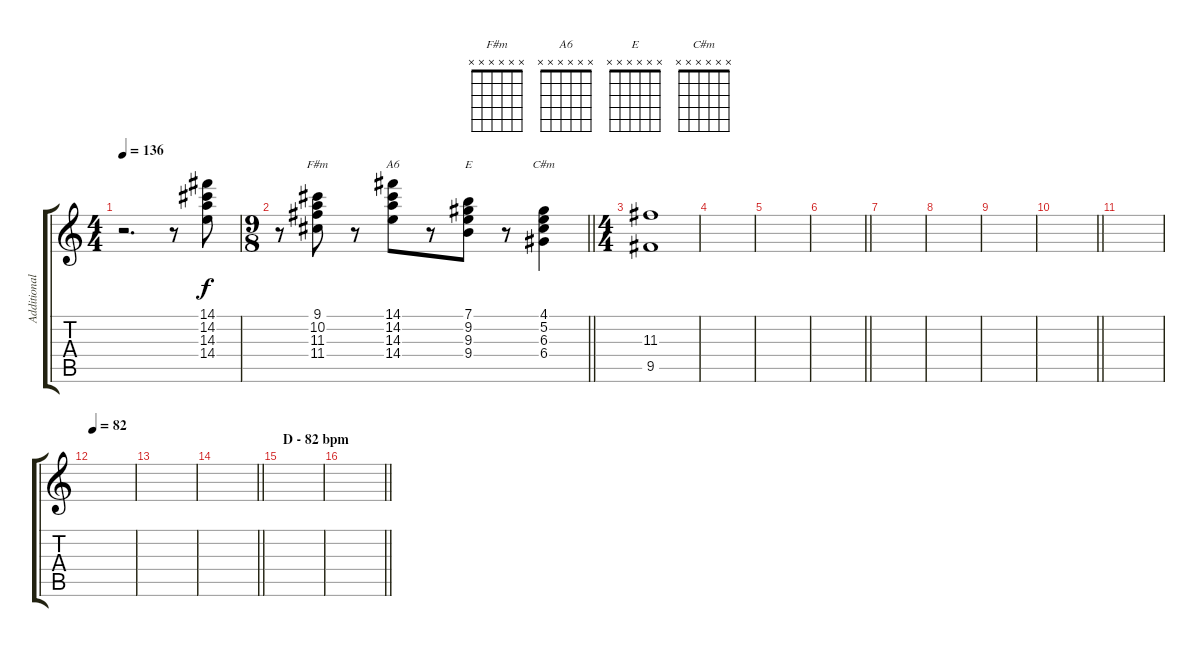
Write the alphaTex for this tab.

\track ("Additional Guitar" "Additional") {instrument electricguitarjazz}
\staff {score tabs}
\tuning (E4 B3 G3 D3 A2 D2) {hide}
\chord ("F#m" x x x x x x)
\chord ("A6" x x x x x x)
\chord ("E" x x x x x x)
\chord ("C#m" x x x x x x)
\ts (4 4)
\tempo 136
\clef g2
\ks c
r.2{d dy f} r.8 (14.1 14.2 14.3 14.4).8 |
\ts (9 8)
\barLineRight lightlight
r.8 (9.1 10.2 11.3 11.4).8{ch "F#m"} r.8 (14.1 14.2 14.3 14.4).8{ch "A6"} r.8 (7.1 9.2 9.3 9.4).8{ch "E"} r.8 (4.1 5.2 6.3 6.4).4{ch "C#m"} |
\ts (4 4)
\section ("" "")
(11.3 9.5).1 |
|
|
\barLineRight lightlight
|
|
|
|
\barLineRight lightlight
|
|
\tempo 82
|
|
\barLineRight lightlight
|
\section ("" "D - 82 bpm")
|
\barLineRight lightlight
